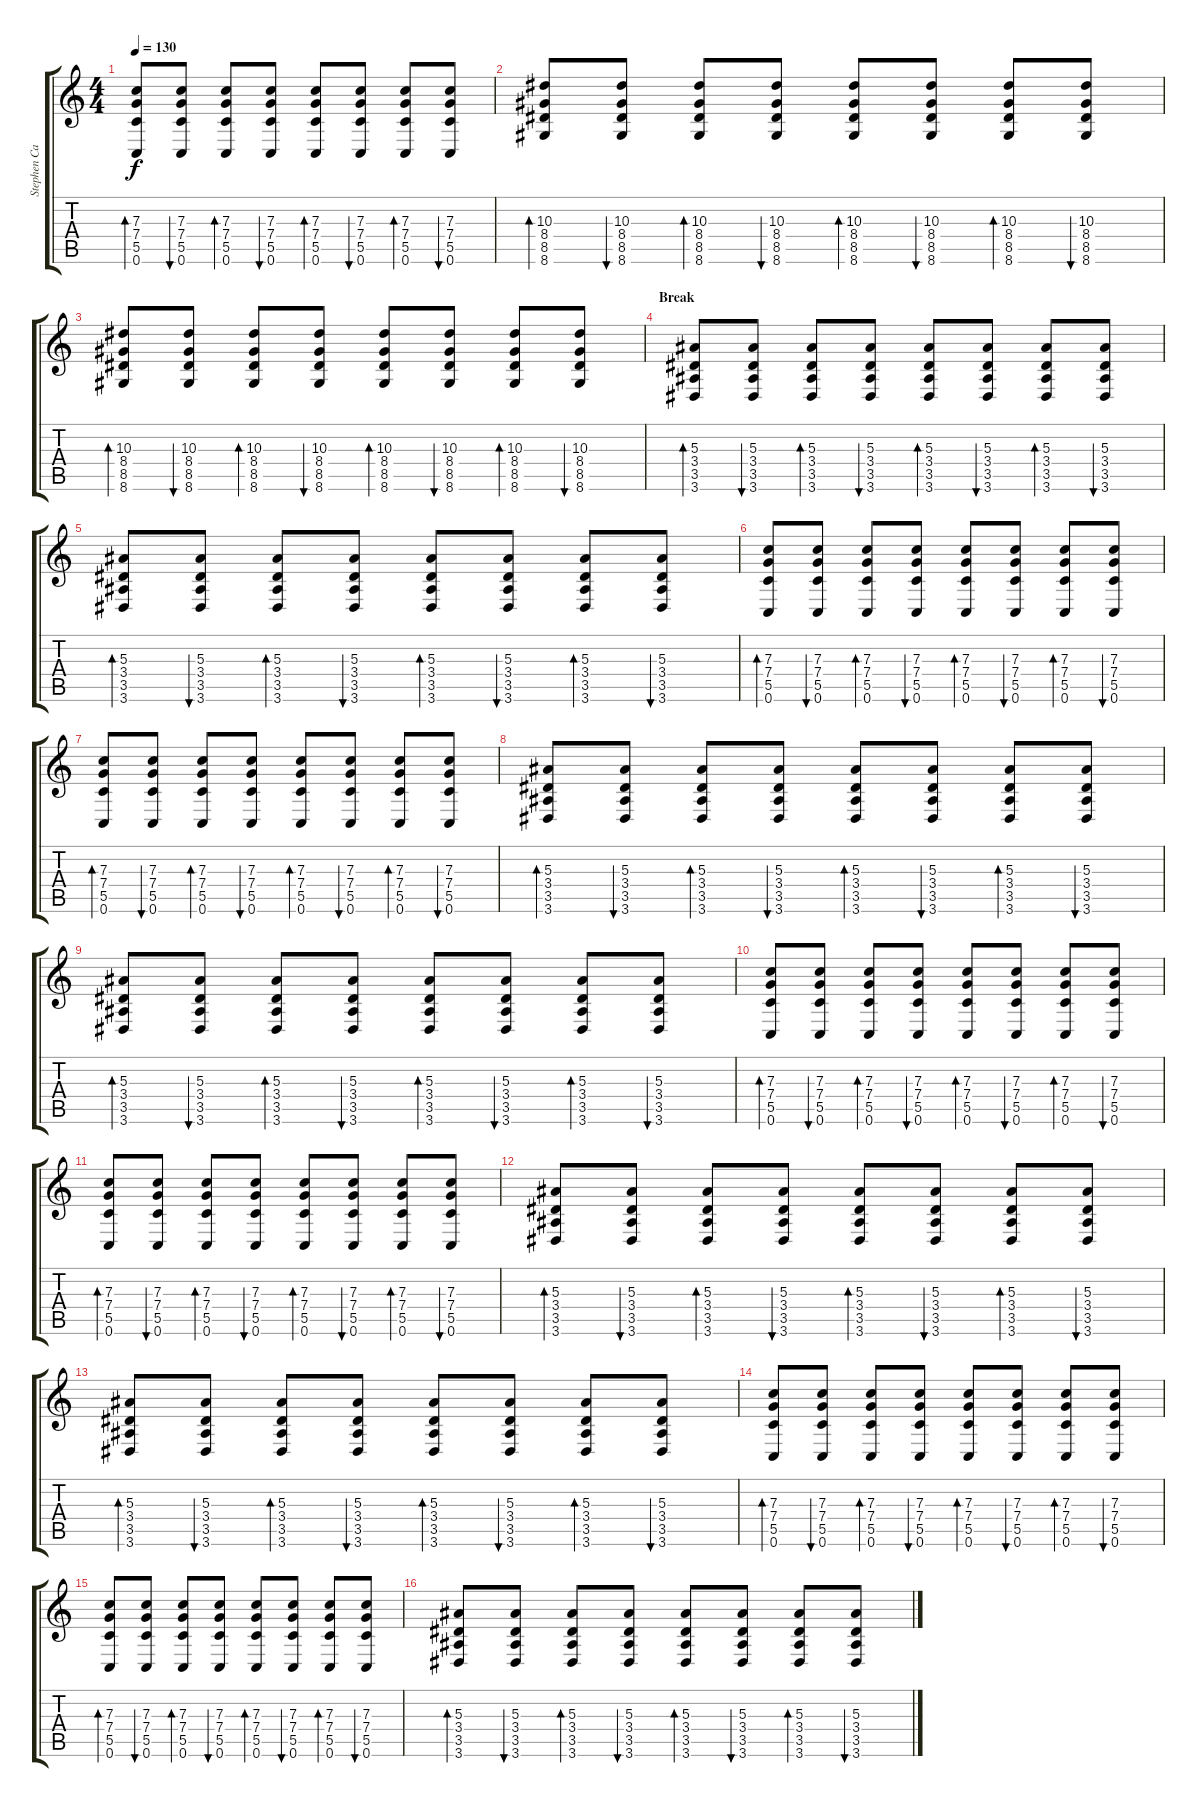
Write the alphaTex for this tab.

\track ("Stephen Carpenter" "Stephen Ca") {instrument acousticguitarsteel}
\staff {score tabs}
\tuning (D4 A3 F3 C3 G2 C2) {hide}
\ts (4 4)
\tempo 130
\clef g2
\ks c
(7.3 7.4 5.5 0.6).8{bd 60 dy f} (7.3 7.4 5.5 0.6).8{bu 60} (7.3 7.4 5.5 0.6).8{bd 60} (7.3 7.4 5.5 0.6).8{bu 60} (7.3 7.4 5.5 0.6).8{bd 60} (7.3 7.4 5.5 0.6).8{bu 60} (7.3 7.4 5.5 0.6).8{bd 60} (7.3 7.4 5.5 0.6).8{bu 60} |
(10.3 8.4 8.5 8.6).8{bd 60} (10.3 8.4 8.5 8.6).8{bu 60} (10.3 8.4 8.5 8.6).8{bd 60} (10.3 8.4 8.5 8.6).8{bu 60} (10.3 8.4 8.5 8.6).8{bd 60} (10.3 8.4 8.5 8.6).8{bu 60} (10.3 8.4 8.5 8.6).8{bd 60} (10.3 8.4 8.5 8.6).8{bu 60} |
(10.3 8.4 8.5 8.6).8{bd 60} (10.3 8.4 8.5 8.6).8{bu 60} (10.3 8.4 8.5 8.6).8{bd 60} (10.3 8.4 8.5 8.6).8{bu 60} (10.3 8.4 8.5 8.6).8{bd 60} (10.3 8.4 8.5 8.6).8{bu 60} (10.3 8.4 8.5 8.6).8{bd 60} (10.3 8.4 8.5 8.6).8{bu 60} |
\section ("" "Break")
(5.3 3.4 3.5 3.6).8{bd 60} (5.3 3.4 3.5 3.6).8{bu 60} (5.3 3.4 3.5 3.6).8{bd 60} (5.3 3.4 3.5 3.6).8{bu 60} (5.3 3.4 3.5 3.6).8{bd 60} (5.3 3.4 3.5 3.6).8{bu 60} (5.3 3.4 3.5 3.6).8{bd 60} (5.3 3.4 3.5 3.6).8{bu 60} |
(5.3 3.4 3.5 3.6).8{bd 60} (5.3 3.4 3.5 3.6).8{bu 60} (5.3 3.4 3.5 3.6).8{bd 60} (5.3 3.4 3.5 3.6).8{bu 60} (5.3 3.4 3.5 3.6).8{bd 60} (5.3 3.4 3.5 3.6).8{bu 60} (5.3 3.4 3.5 3.6).8{bd 60} (5.3 3.4 3.5 3.6).8{bu 60} |
(7.3 7.4 5.5 0.6).8{bd 60} (7.3 7.4 5.5 0.6).8{bu 60} (7.3 7.4 5.5 0.6).8{bd 60} (7.3 7.4 5.5 0.6).8{bu 60} (7.3 7.4 5.5 0.6).8{bd 60} (7.3 7.4 5.5 0.6).8{bu 60} (7.3 7.4 5.5 0.6).8{bd 60} (7.3 7.4 5.5 0.6).8{bu 60} |
(7.3 7.4 5.5 0.6).8{bd 60} (7.3 7.4 5.5 0.6).8{bu 60} (7.3 7.4 5.5 0.6).8{bd 60} (7.3 7.4 5.5 0.6).8{bu 60} (7.3 7.4 5.5 0.6).8{bd 60} (7.3 7.4 5.5 0.6).8{bu 60} (7.3 7.4 5.5 0.6).8{bd 60} (7.3 7.4 5.5 0.6).8{bu 60} |
(5.3 3.4 3.5 3.6).8{bd 60} (5.3 3.4 3.5 3.6).8{bu 60} (5.3 3.4 3.5 3.6).8{bd 60} (5.3 3.4 3.5 3.6).8{bu 60} (5.3 3.4 3.5 3.6).8{bd 60} (5.3 3.4 3.5 3.6).8{bu 60} (5.3 3.4 3.5 3.6).8{bd 60} (5.3 3.4 3.5 3.6).8{bu 60} |
(5.3 3.4 3.5 3.6).8{bd 60} (5.3 3.4 3.5 3.6).8{bu 60} (5.3 3.4 3.5 3.6).8{bd 60} (5.3 3.4 3.5 3.6).8{bu 60} (5.3 3.4 3.5 3.6).8{bd 60} (5.3 3.4 3.5 3.6).8{bu 60} (5.3 3.4 3.5 3.6).8{bd 60} (5.3 3.4 3.5 3.6).8{bu 60} |
(7.3 7.4 5.5 0.6).8{bd 60} (7.3 7.4 5.5 0.6).8{bu 60} (7.3 7.4 5.5 0.6).8{bd 60} (7.3 7.4 5.5 0.6).8{bu 60} (7.3 7.4 5.5 0.6).8{bd 60} (7.3 7.4 5.5 0.6).8{bu 60} (7.3 7.4 5.5 0.6).8{bd 60} (7.3 7.4 5.5 0.6).8{bu 60} |
(7.3 7.4 5.5 0.6).8{bd 60} (7.3 7.4 5.5 0.6).8{bu 60} (7.3 7.4 5.5 0.6).8{bd 60} (7.3 7.4 5.5 0.6).8{bu 60} (7.3 7.4 5.5 0.6).8{bd 60} (7.3 7.4 5.5 0.6).8{bu 60} (7.3 7.4 5.5 0.6).8{bd 60} (7.3 7.4 5.5 0.6).8{bu 60} |
(5.3 3.4 3.5 3.6).8{bd 60} (5.3 3.4 3.5 3.6).8{bu 60} (5.3 3.4 3.5 3.6).8{bd 60} (5.3 3.4 3.5 3.6).8{bu 60} (5.3 3.4 3.5 3.6).8{bd 60} (5.3 3.4 3.5 3.6).8{bu 60} (5.3 3.4 3.5 3.6).8{bd 60} (5.3 3.4 3.5 3.6).8{bu 60} |
(5.3 3.4 3.5 3.6).8{bd 60} (5.3 3.4 3.5 3.6).8{bu 60} (5.3 3.4 3.5 3.6).8{bd 60} (5.3 3.4 3.5 3.6).8{bu 60} (5.3 3.4 3.5 3.6).8{bd 60} (5.3 3.4 3.5 3.6).8{bu 60} (5.3 3.4 3.5 3.6).8{bd 60} (5.3 3.4 3.5 3.6).8{bu 60} |
(7.3 7.4 5.5 0.6).8{bd 60} (7.3 7.4 5.5 0.6).8{bu 60} (7.3 7.4 5.5 0.6).8{bd 60} (7.3 7.4 5.5 0.6).8{bu 60} (7.3 7.4 5.5 0.6).8{bd 60} (7.3 7.4 5.5 0.6).8{bu 60} (7.3 7.4 5.5 0.6).8{bd 60} (7.3 7.4 5.5 0.6).8{bu 60} |
(7.3 7.4 5.5 0.6).8{bd 60} (7.3 7.4 5.5 0.6).8{bu 60} (7.3 7.4 5.5 0.6).8{bd 60} (7.3 7.4 5.5 0.6).8{bu 60} (7.3 7.4 5.5 0.6).8{bd 60} (7.3 7.4 5.5 0.6).8{bu 60} (7.3 7.4 5.5 0.6).8{bd 60} (7.3 7.4 5.5 0.6).8{bu 60} |
(5.3 3.4 3.5 3.6).8{bd 60} (5.3 3.4 3.5 3.6).8{bu 60} (5.3 3.4 3.5 3.6).8{bd 60} (5.3 3.4 3.5 3.6).8{bu 60} (5.3 3.4 3.5 3.6).8{bd 60} (5.3 3.4 3.5 3.6).8{bu 60} (5.3 3.4 3.5 3.6).8{bd 60} (5.3 3.4 3.5 3.6).8{bu 60}
